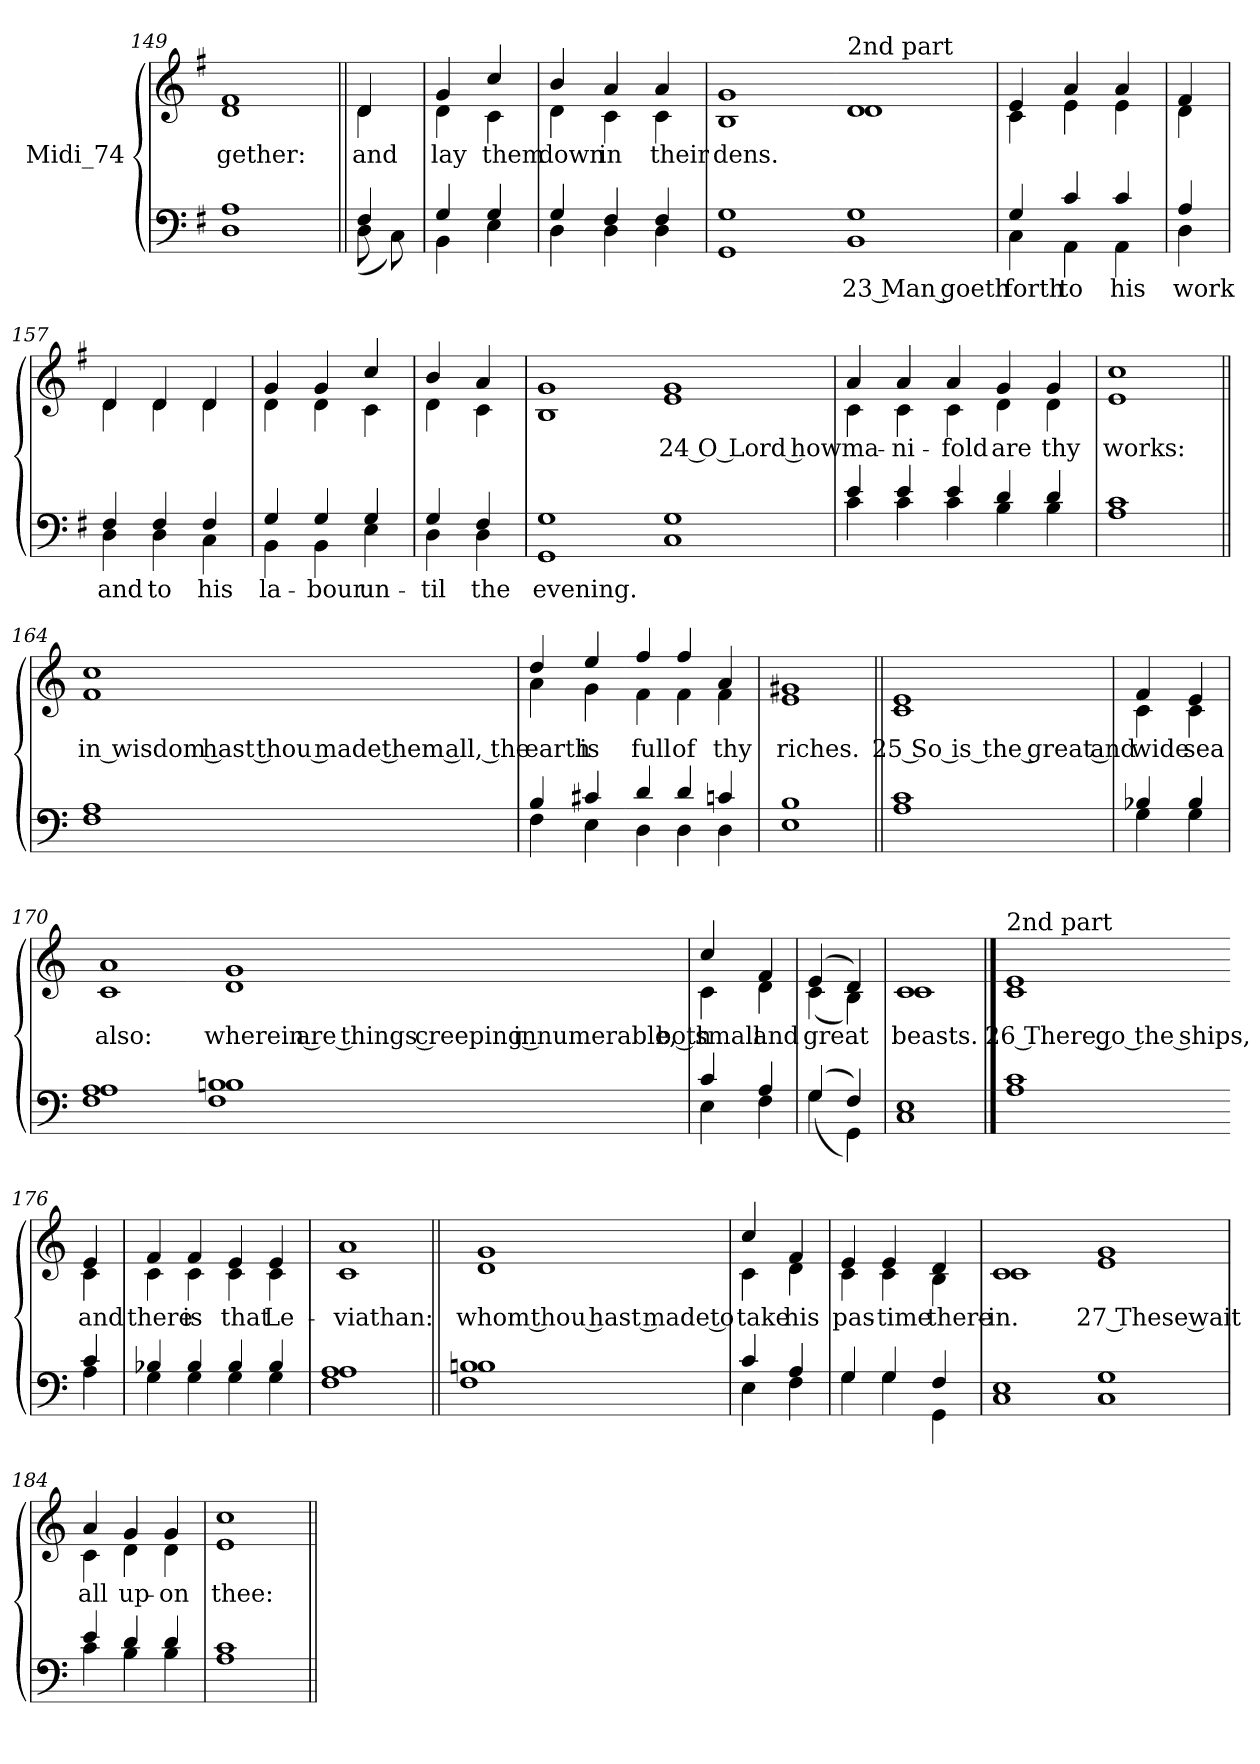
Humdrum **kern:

**kern	**text	**kern	**text
*part2	*part2	*part1	*part1
*staff2	*staff2	*staff1	*staff1
*I"Midi_74	*	*I"Midi_74	*
*clefF4	*	*clefG2	*
*k[f#]	*	*k[f#]	*
*G:	*	*G:	*
=149	=149	=149	=149
*^	*	*	*
!	!	!	!	!LO:LY:b
*	*	*	*^	*
1A	1D	.	1f#	1d	-gether:
=150||	=150||	=150||	=150||	=150||	=150||
!	!	!	!	!	!LO:LY:b
4F#	(<8D	.	4d	4d	and
.	8C)	.	.	.	.
=151	=151	=151	=151	=151	=151
!	!	!	!	!	!LO:LY:b
4G	4BB	.	4g	4d	lay
!	!	!	!	!	!LO:LY:b
4G	4E	.	4cc	4c	them
=152	=152	=152	=152	=152	=152
!	!	!	!	!	!LO:LY:b
4G	4D	.	4b	4d	down
!	!	!	!	!	!LO:LY:b
4F#	4D	.	4a	4c	in
!	!	!	!	!	!LO:LY:b
4F#	4D	.	4a	4c	their
=153	=153	=153	=153	=153	=153
!	!	!	!	!	!LO:LY:b
1G	1GG	.	1g	1B	dens.
!!LO:LB:g=z	!!
=154-	=154-	=154-	=154-	=154-	=154-
!	!	!	!LO:TX:a:t=2nd part	!	!
!	!	!LO:LY:a	!	!	!
1G	1BB	23 Man goeth	1d	1d	.
=155	=155	=155	=155	=155	=155
!	!	!LO:LY:a	!	!	!
4G	4C	forth	4e	4c	.
!	!	!LO:LY:a	!	!	!
4c	4AA	to	4a	4e	.
!	!	!LO:LY:a	!	!	!
4c	4AA	his	4a	4e	.
=156	=156	=156	=156	=156	=156
!	!	!LO:LY:a	!	!	!
4A	4D	work	4f#	4d	.
=157	=157	=157	=157	=157	=157
!	!	!LO:LY:a	!	!	!
4F#	4D	and	4d	4d	.
!	!	!LO:LY:a	!	!	!
4F#	4D	to	4d	4d	.
!	!	!LO:LY:a	!	!	!
4F#	4C	his	4d	4d	.
=158	=158	=158	=158	=158	=158
!	!	!LO:LY:a	!	!	!
4G	4BB	la-	4g	4d	.
!	!	!LO:LY:a	!	!	!
4G	4BB	-bour	4g	4d	.
!	!	!LO:LY:a	!	!	!
4G	4E	un-	4cc	4c	.
=159	=159	=159	=159	=159	=159
!	!	!LO:LY:a	!	!	!
4G	4D	-til	4b	4d	.
!	!	!LO:LY:a	!	!	!
4F#	4D	the	4a	4c	.
=160	=160	=160	=160	=160	=160
!	!	!LO:LY:a	!	!	!
1G	1GG	evening.	1g	1B	.
*k[]	*	*	*k[]	*	*
*C:	*	*	*C:	*	*
!!LO:LB:g=z	!!
=161-	=161-	=161-	=161-	=161-	=161-
!	!	!	!	!	!LO:LY:b
1G	1C	.	1g	1e	24 O Lord how
=162	=162	=162	=162	=162	=162
!	!	!	!	!	!LO:LY:b
4e	4c	.	4a	4c	ma-
!	!	!	!	!	!LO:LY:b
4e	4c	.	4a	4c	-ni-
!	!	!	!	!	!LO:LY:b
4e	4c	.	4a	4c	-fold
!	!	!	!	!	!LO:LY:b
4d	4B	.	4g	4d	are
!	!	!	!	!	!LO:LY:b
4d	4B	.	4g	4d	thy
=163	=163	=163	=163	=163	=163
!	!	!	!	!	!LO:LY:b
1c	1A	.	1cc	1e	works:
=164||	=164||	=164||	=164||	=164||	=164||
!	!	!	!	!	!LO:LY:b
1A	1F	.	1cc	1f	in wisdom hast thou made them all, the
=165	=165	=165	=165	=165	=165
!	!	!	!	!	!LO:LY:b
4B	4F	.	4dd	4a	earth
!	!	!	!	!	!LO:LY:b
4c#X	4E	.	4ee	4g	is
!!LO:LB:g=z	!!
=166-	=166-	=166-	=166-	=166-	=166-
!	!	!	!	!	!LO:LY:b
4d	4D	.	4ff	4f	full
!	!	!	!	!	!LO:LY:b
4d	4D	.	4ff	4f	of
!	!	!	!	!	!LO:LY:b
4cn	4D	.	4a	4f	thy
=167	=167	=167	=167	=167	=167
!	!	!	!	!	!LO:LY:b
1B	1E	.	1g#X	1e	riches.
=168||	=168||	=168||	=168||	=168||	=168||
!	!	!	!	!	!LO:LY:b
1c	1A	.	1e	1c	25 So is the great and
=169	=169	=169	=169	=169	=169
!	!	!	!	!	!LO:LY:b
4B-X	4G	.	4f	4c	wide
!	!	!	!	!	!LO:LY:b
4B-	4G	.	4e	4c	sea
=170	=170	=170	=170	=170	=170
!	!	!	!	!	!LO:LY:b
1A	1F 1A	.	1a	1c	also:
!!LO:LB:g=z	!!
=171-	=171-	=171-	=171-	=171-	=171-
!	!	!	!	!	!LO:LY:b
1Bn	1F 1B	.	1g	1d	wherein are things creeping innumerable, both
=172	=172	=172	=172	=172	=172
!	!	!	!	!	!LO:LY:b
4c	4E	.	4cc	4c	small
!	!	!	!	!	!LO:LY:b
4A	4F	.	4f	4d	and
=173	=173	=173	=173	=173	=173
!	!	!	!	!	!LO:LY:b
(>4G	(4G	.	(>4e	(<4c	great
4F)	4GG)	.	4d)	4B)	.
=174	=174	=174	=174	=174	=174
!	!	!	!	!	!LO:LY:b
1E	1C	.	1c	1c	beasts.
==175	==175	==175	==175	==175	==175
!	!	!	!LO:TX:a:t=2nd part	!	!
!	!	!	!	!	!LO:LY:b
1c	1A	.	1e	1c	26 There go the ships,
!!LO:LB:g=z	!!
=176-	=176-	=176-	=176-	=176-	=176-
!	!	!	!	!	!LO:LY:b
4c	4A	.	4e	4c	and
=177	=177	=177	=177	=177	=177
!	!	!	!	!	!LO:LY:b
4B-X	4G	.	4f	4c	there
!	!	!	!	!	!LO:LY:b
4B-	4G	.	4f	4c	is
!	!	!	!	!	!LO:LY:b
4B-	4G	.	4e	4c	that
!	!	!	!	!	!LO:LY:b
4B-	4G	.	4e	4c	Le-
=178	=178	=178	=178	=178	=178
!	!	!	!	!	!LO:LY:b
1A	1F 1A	.	1a	1c	-viathan:
=179||	=179||	=179||	=179||	=179||	=179||
!	!	!	!	!	!LO:LY:b
1Bn	1F 1B	.	1g	1d	whom thou hast made to
=180	=180	=180	=180	=180	=180
!	!	!	!	!	!LO:LY:b
4c	4E	.	4cc	4c	take
!	!	!	!	!	!LO:LY:b
4A	4F	.	4f	4d	his
=181	=181	=181	=181	=181	=181
!	!	!	!	!	!LO:LY:b
4G	4G	.	4e	4c	pas-
!	!	!	!	!	!LO:LY:b
4G	4G	.	4e	4c	-time
!	!	!	!	!	!LO:LY:b
4F	4GG	.	4d	4B	there-
=182	=182	=182	=182	=182	=182
!	!	!	!	!	!LO:LY:b
1E	1C	.	1c	1c	-in.
!!LO:LB:g=z	!!
=183-	=183-	=183-	=183-	=183-	=183-
!	!	!	!	!	!LO:LY:b
1G	1C	.	1g	1e	27 These wait
=184	=184	=184	=184	=184	=184
!	!	!	!	!	!LO:LY:b
4e	4c	.	4a	4c	all
!	!	!	!	!	!LO:LY:b
4d	4B	.	4g	4d	up-
!	!	!	!	!	!LO:LY:b
4d	4B	.	4g	4d	-on
=185	=185	=185	=185	=185	=185
!	!	!	!	!	!LO:LY:b
1c	1A	.	1cc	1e	thee:
*v	*v	*	*	*	*
*	*	*v	*v	*
=||	=||	=||	=||
*-	*-	*-	*-
